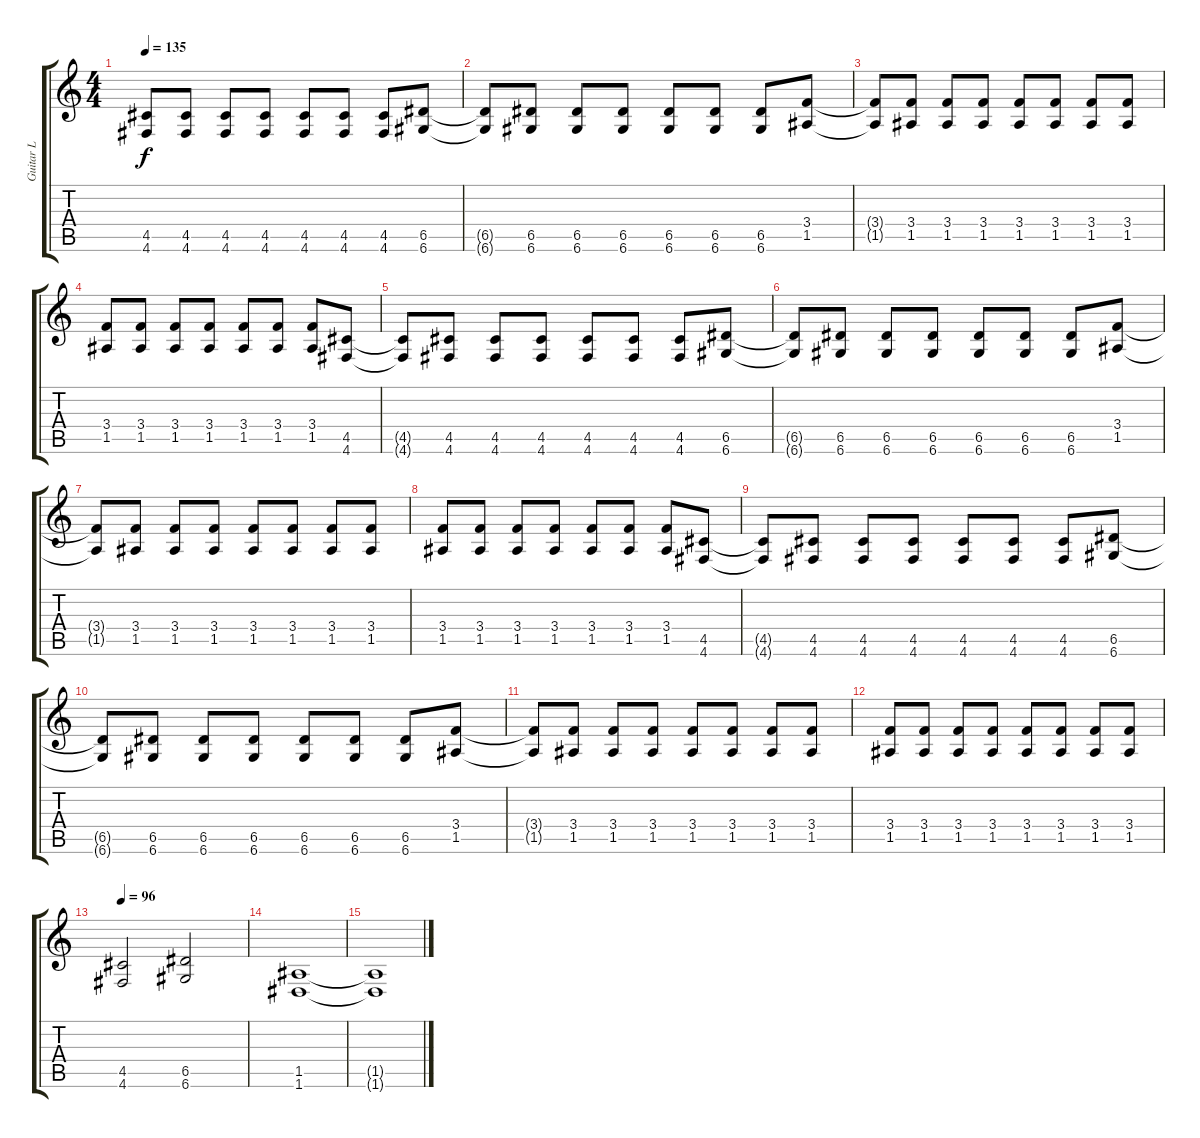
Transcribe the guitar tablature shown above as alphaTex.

\track ("Guitar L" "Guitar L") {instrument distortionguitar}
\staff {score tabs}
\tuning (E4 B3 G3 D3 A2 D2) {hide}
\ts (4 4)
\tempo 135
\clef g2
\ks c
(4.5{t} 4.6{t}).8{dy f} (4.5 4.6).8 (4.5 4.6).8 (4.5 4.6).8 (4.5 4.6).8 (4.5 4.6).8 (4.5 4.6).8 (6.5 6.6).8 |
(6.5{t} 6.6{t}).8 (6.5 6.6).8 (6.5 6.6).8 (6.5 6.6).8 (6.5 6.6).8 (6.5 6.6).8 (6.5 6.6).8 (3.4 1.5).8 |
(3.4{t} 1.5{t}).8 (3.4 1.5).8 (3.4 1.5).8 (3.4 1.5).8 (3.4 1.5).8 (3.4 1.5).8 (3.4 1.5).8 (3.4 1.5).8 |
(3.4 1.5).8 (3.4 1.5).8 (3.4 1.5).8 (3.4 1.5).8 (3.4 1.5).8 (3.4 1.5).8 (3.4 1.5).8 (4.5 4.6).8 |
(4.5{t} 4.6{t}).8 (4.5 4.6).8 (4.5 4.6).8 (4.5 4.6).8 (4.5 4.6).8 (4.5 4.6).8 (4.5 4.6).8 (6.5 6.6).8 |
(6.5{t} 6.6{t}).8 (6.5 6.6).8 (6.5 6.6).8 (6.5 6.6).8 (6.5 6.6).8 (6.5 6.6).8 (6.5 6.6).8 (3.4 1.5).8 |
(3.4{t} 1.5{t}).8 (3.4 1.5).8 (3.4 1.5).8 (3.4 1.5).8 (3.4 1.5).8 (3.4 1.5).8 (3.4 1.5).8 (3.4 1.5).8 |
(3.4 1.5).8 (3.4 1.5).8 (3.4 1.5).8 (3.4 1.5).8 (3.4 1.5).8 (3.4 1.5).8 (3.4 1.5).8 (4.5 4.6).8 |
(4.5{t} 4.6{t}).8 (4.5 4.6).8 (4.5 4.6).8 (4.5 4.6).8 (4.5 4.6).8 (4.5 4.6).8 (4.5 4.6).8 (6.5 6.6).8 |
(6.5{t} 6.6{t}).8 (6.5 6.6).8 (6.5 6.6).8 (6.5 6.6).8 (6.5 6.6).8 (6.5 6.6).8 (6.5 6.6).8 (3.4 1.5).8 |
(3.4{t} 1.5{t}).8 (3.4 1.5).8 (3.4 1.5).8 (3.4 1.5).8 (3.4 1.5).8 (3.4 1.5).8 (3.4 1.5).8 (3.4 1.5).8 |
(3.4 1.5).8 (3.4 1.5).8 (3.4 1.5).8 (3.4 1.5).8 (3.4 1.5).8 (3.4 1.5).8 (3.4 1.5).8 (3.4 1.5).8 |
\tempo 96
(4.5 4.6).2 (6.5 6.6).2 |
(1.5 1.6).1{volume 0} |
(1.5{t} 1.6{t}).1
